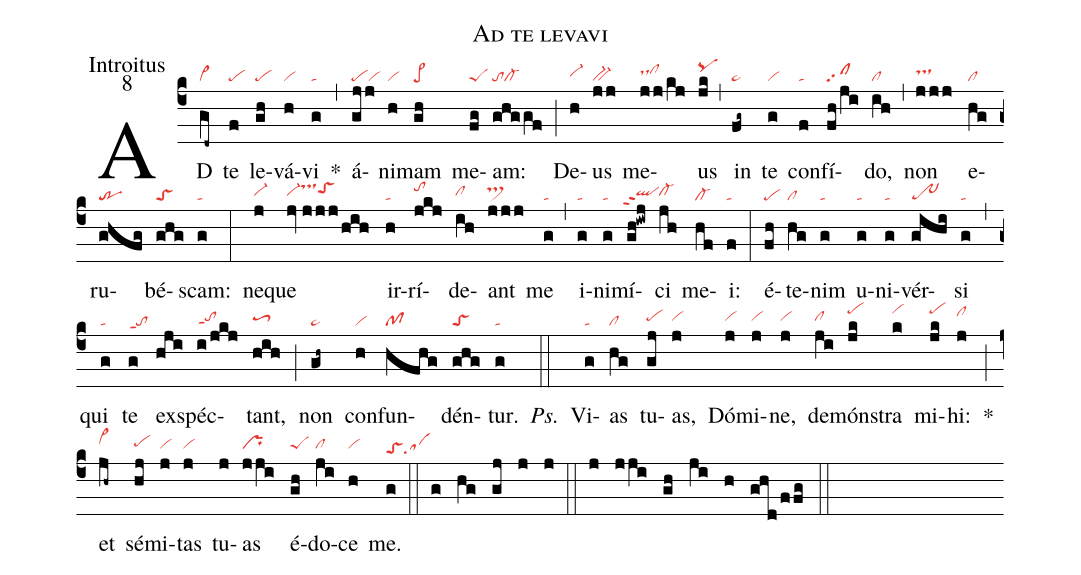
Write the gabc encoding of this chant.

name:Ad te levavi;
office-part:Introitus;
mode:8;
nabc-lines:1;
%%
(c4) AD(gd~|cl~) te(f|pe) le(gh|pe)vá(h|vi)vi(g|ta) *(,) á(gjj|pevi)ni(h|vi)mam(gh|pe>) me(fg|peS)am:(ghggf|tocl-) (;) De(h|vi-hh)us(jj|bv-) me(jj/kj|dshiclhi)us(jk|pqhj) (,) in(fg~|pe~) te(g|vi) con(f|ta)fí(fh/ji|sf)do,(ih|cl) (,) non(jjj|tshi) e(hg|cl)ru(ghfg|tr)bé(ghg|toS)scam:(g|ta) (:) ne(j|vi-hh)que(jv//jjj/hih|vi-hhtshktoShi) ir(h|ta)rí(jkj|tohj)de(ih|clhh)ant(jjj|ts>hi) me(g|ta) (,) i(g|ta)ni(g|ta)mí(gh!iwj|`qlhhppt2)ci(jh|cl-hh) me(hf|cl-)i:(f|ta) (:) é(fh|pe)te(hg|cl)nim(g|ta) u(g|ta)ni(g|ta)vér(gihi|tr~)si(g|ta) (,) qui(g|ta) te(g|toppt1) ex(hji)spéc(i/jkj|tohhppt1)tant,(hih|toS3hh) (;) non(gh~|pe~) con(h|vi)fun(hfhg|pf)dén(ghg|toS)tur.(g|ta) <i>Ps.</i>(::) Vi(g|ta)as(hg|cl) tu(gj|pehh)as,(j|vihh) Dó(j|vihh)mi(j|vihh)ne,(j|vihh) de(ji|clhh)món(jk|pehk)stra(k|vihk) mi(jk|pehk)hi:(j|clhj) *(;) et(jh~|vi>hj) sé(hj|pehi)mi(j|vihh)tas(j|vihh) tu(j)as(jji|prhh) é(gh|peShh)do(ji|clhh)ce(h|vihh) me.(g|toSsa) (::) (g) (hg) (gj) (j) (j) (::) (j) (jji) (gh) (ji) (h) (ghd/ffg) (::)
